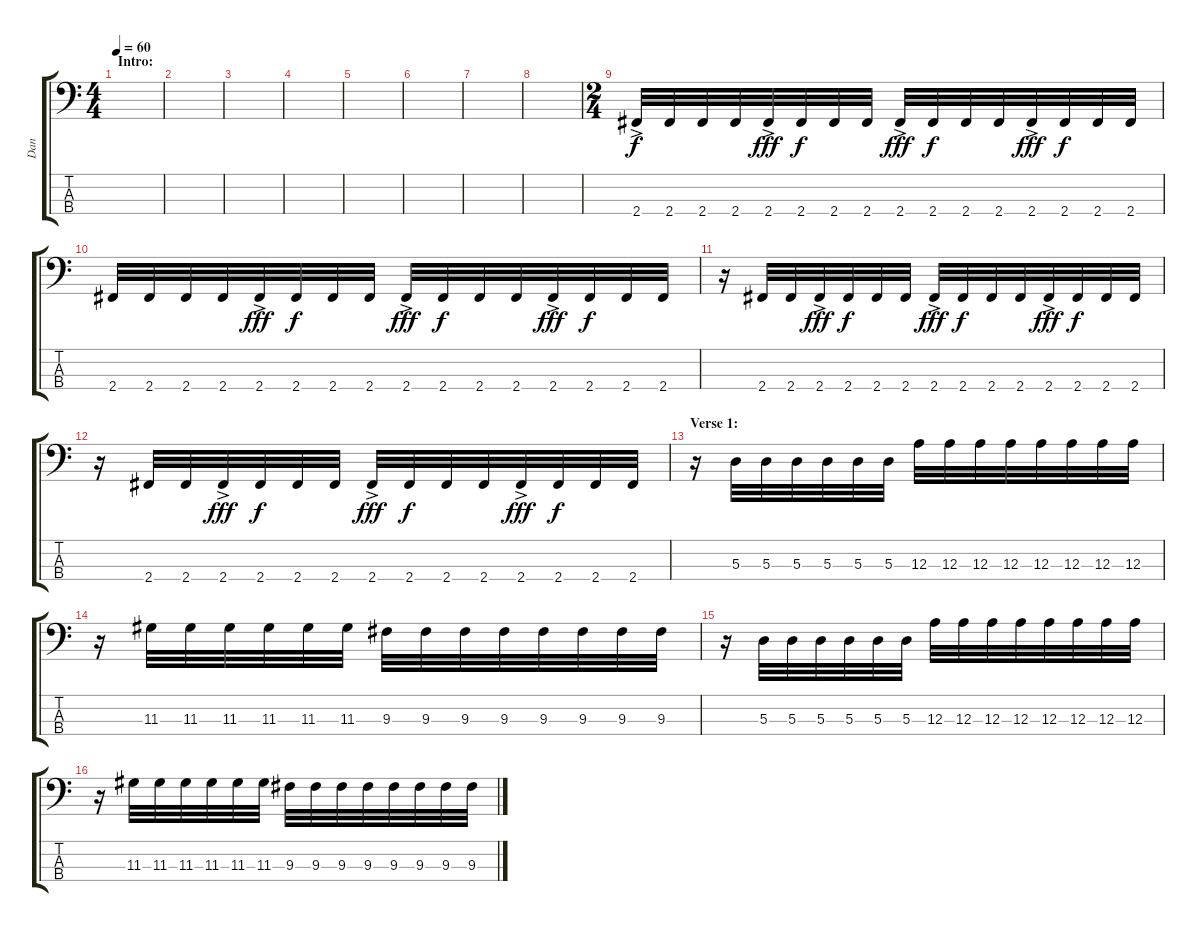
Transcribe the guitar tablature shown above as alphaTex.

\track ("Dan" "Dan") {instrument electricbassfinger}
\staff {score tabs}
\tuning (G2 D2 A1 E1) {hide}
\ts (4 4)
\section ("" "Intro:")
\tempo 60
\tempo 65
\tempo 60
\clef f4
\ks c
|
|
|
|
|
|
|
|
\ts (2 4)
2.4{ac}.32 2.4.32{dy f} 2.4.32 2.4.32 2.4{ac}.32{dy fff} 2.4.32{dy f} 2.4.32 2.4.32 2.4{ac}.32{dy fff} 2.4.32{dy f} 2.4.32 2.4.32 2.4{ac}.32{dy fff} 2.4.32{dy f} 2.4.32 2.4.32 |
2.4.32 2.4.32 2.4.32 2.4.32 2.4{ac}.32{dy fff} 2.4.32{dy f} 2.4.32 2.4.32 2.4{ac}.32{dy fff} 2.4.32{dy f} 2.4.32 2.4.32 2.4{ac}.32{dy fff} 2.4.32{dy f} 2.4.32 2.4.32 |
r.16 2.4.32 2.4.32 2.4{ac}.32{dy fff} 2.4.32{dy f} 2.4.32 2.4.32 2.4{ac}.32{dy fff} 2.4.32{dy f} 2.4.32 2.4.32 2.4{ac}.32{dy fff} 2.4.32{dy f} 2.4.32 2.4.32 |
r.16 2.4.32 2.4.32 2.4{ac}.32{dy fff} 2.4.32{dy f} 2.4.32 2.4.32 2.4{ac}.32{dy fff} 2.4.32{dy f} 2.4.32 2.4.32 2.4{ac}.32{dy fff} 2.4.32{dy f} 2.4.32 2.4.32 |
\section ("" "Verse 1:")
r.16 5.3.32 5.3.32 5.3.32 5.3.32 5.3.32 5.3.32 12.3.32 12.3.32 12.3.32 12.3.32 12.3.32 12.3.32 12.3.32 12.3.32 |
r.16 11.3.32 11.3.32 11.3.32 11.3.32 11.3.32 11.3.32 9.3.32 9.3.32 9.3.32 9.3.32 9.3.32 9.3.32 9.3.32 9.3.32 |
r.16 5.3.32 5.3.32 5.3.32 5.3.32 5.3.32 5.3.32 12.3.32 12.3.32 12.3.32 12.3.32 12.3.32 12.3.32 12.3.32 12.3.32 |
r.16 11.3.32 11.3.32 11.3.32 11.3.32 11.3.32 11.3.32 9.3.32 9.3.32 9.3.32 9.3.32 9.3.32 9.3.32 9.3.32 9.3.32
